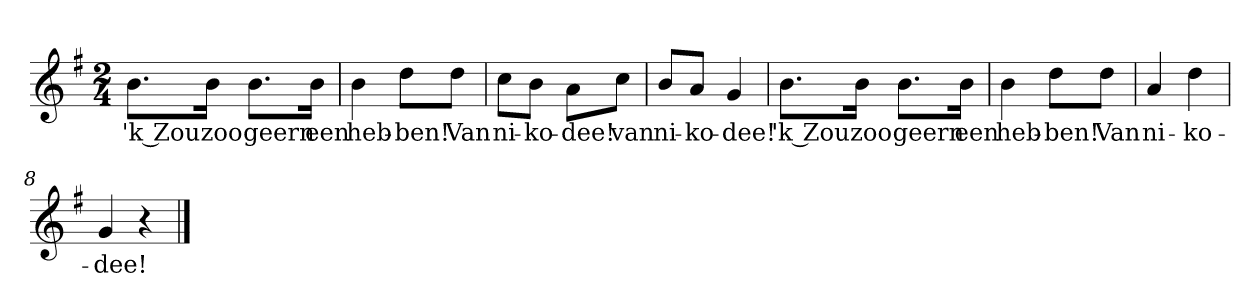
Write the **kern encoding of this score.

**kern	**text
*part1	*part1
*staff1	*staff1
*clefG2	*
*k[f#]	*
*G:	*
*M2/4	*
*MM120	*
=1	=1
8.b\L	'k Zou
16b\Jk	zoo
8.b\L	geern
16b\Jk	een
=2	=2
4b	heb-
8dd\L	-ben!
8dd\J	Van
=3	=3
8cc\L	ni-
8b\J	-ko-
8a\L	-dee!
8cc\J	van
=4	=4
8b/L	ni-
8a/J	-ko-
4g	-dee!
=5	=5
8.b\L	'k Zou
16b\Jk	zoo
8.b\L	geern
16b\Jk	een
=6	=6
4b	heb-
8dd\L	-ben!
8dd\J	Van
=7	=7
4a	ni-
4dd	-ko-
=8	=8
4g	-dee!
4r	.
==	==
*-	*-
